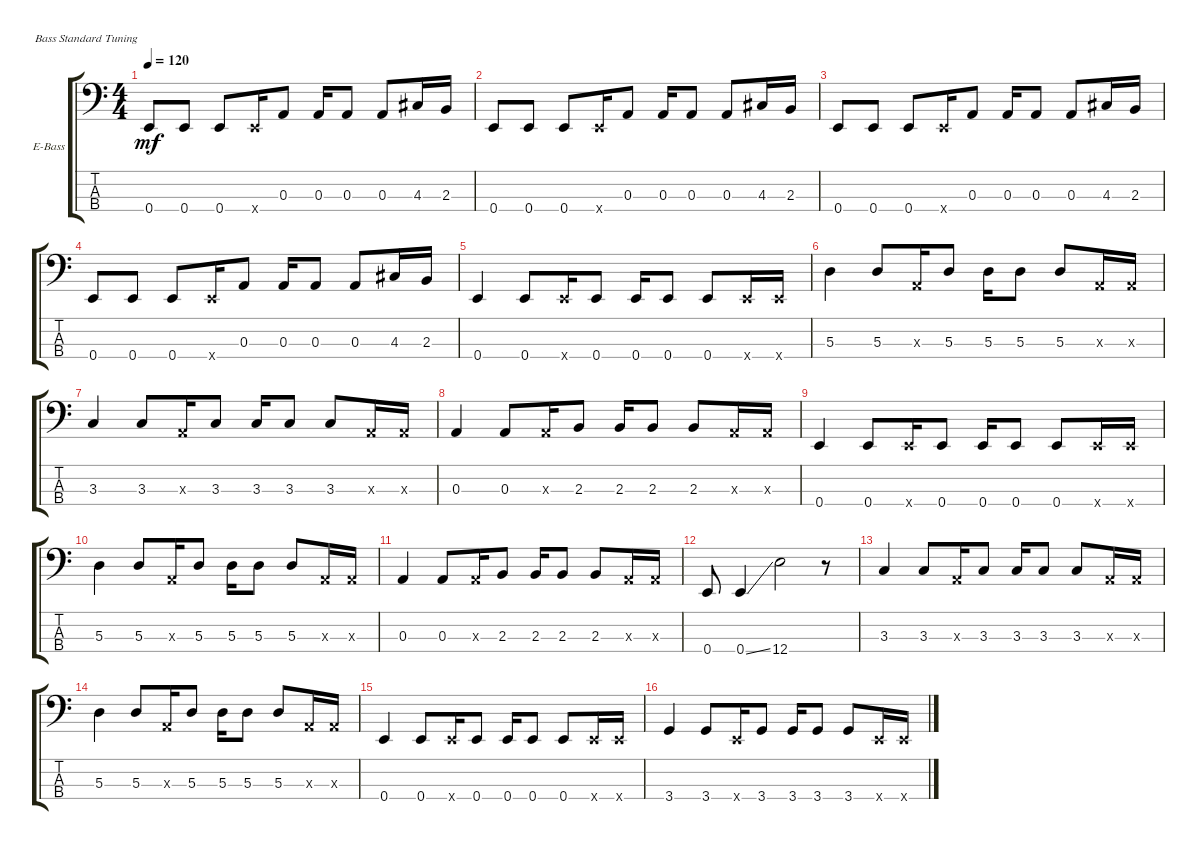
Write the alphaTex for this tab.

\defaultSystemsLayout 4
\bracketExtendMode groupsimilarinstruments
\firstSystemTrackNameOrientation horizontal
\otherSystemsTrackNameOrientation horizontal
\track ("Лена" "E-Bass") {instrument electricbassfinger}
\staff {score tabs}
\tuning (G2 D2 A1 E1)
\ts (4 4)
\tempo 120
\clef f4
\scale
0.487395
\ks c
0.4.8{dy mf instrument electricbassfinger} 0.4.8 0.4.8 0.4{x}.16 0.3.8 0.3.16 0.3.8 0.3.8 4.3.16 2.3.16 |
\scale
0.256303 0.4.8 0.4.8 0.4.8 0.4{x}.16 0.3.8 0.3.16 0.3.8 0.3.8 4.3.16 2.3.16 |
\scale
0.256303 0.4.8 0.4.8 0.4.8 0.4{x}.16 0.3.8 0.3.16 0.3.8 0.3.8 4.3.16 2.3.16 |
\scale
0.333333 0.4.8 0.4.8 0.4.8 0.4{x}.16 0.3.8 0.3.16 0.3.8 0.3.8 4.3.16 2.3.16 |
\scale
0.333333 0.4.4 0.4.8 0.4{x}.16 0.4.8 0.4.16 0.4.8 0.4.8 0.4{x}.16 0.4{x}.16 |
\scale
0.333333 5.3.4 5.3.8 0.3{x}.16 5.3.8 5.3.16 5.3.8 5.3.8 0.3{x}.16 0.3{x}.16 |
\scale
0.333333 3.3.4 3.3.8 0.3{x}.16 3.3.8 3.3.16 3.3.8 3.3.8 0.3{x}.16 0.3{x}.16 |
\scale
0.333333 0.3.4 0.3.8 0.3{x}.16 2.3.8 2.3.16 2.3.8 2.3.8 0.3{x}.16 0.3{x}.16 |
\scale
0.333333 0.4.4 0.4.8 0.4{x}.16 0.4.8 0.4.16 0.4.8 0.4.8 0.4{x}.16 0.4{x}.16 |
\scale
0.333333 5.3.4 5.3.8 0.3{x}.16 5.3.8 5.3.16 5.3.8 5.3.8 0.3{x}.16 0.3{x}.16 |
\scale
0.333333 0.3.4 0.3.8 0.3{x}.16 2.3.8 2.3.16 2.3.8 2.3.8 0.3{x}.16 0.3{x}.16 |
\scale
0.333333 0.4.8 0.4{ss}.4 12.4.2 r.8 |
\scale
0.333333 3.3.4 3.3.8 0.3{x}.16 3.3.8 3.3.16 3.3.8 3.3.8 0.3{x}.16 0.3{x}.16 |
\scale
0.333333 5.3.4 5.3.8 0.3{x}.16 5.3.8 5.3.16 5.3.8 5.3.8 0.3{x}.16 0.3{x}.16 |
\scale
0.333333 0.4.4 0.4.8 0.4{x}.16 0.4.8 0.4.16 0.4.8 0.4.8 0.4{x}.16 0.4{x}.16 |
\scale
0.333333 3.4.4 3.4.8 0.4{x}.16 3.4.8 3.4.16 3.4.8 3.4.8 0.4{x}.16 0.4{x}.16
